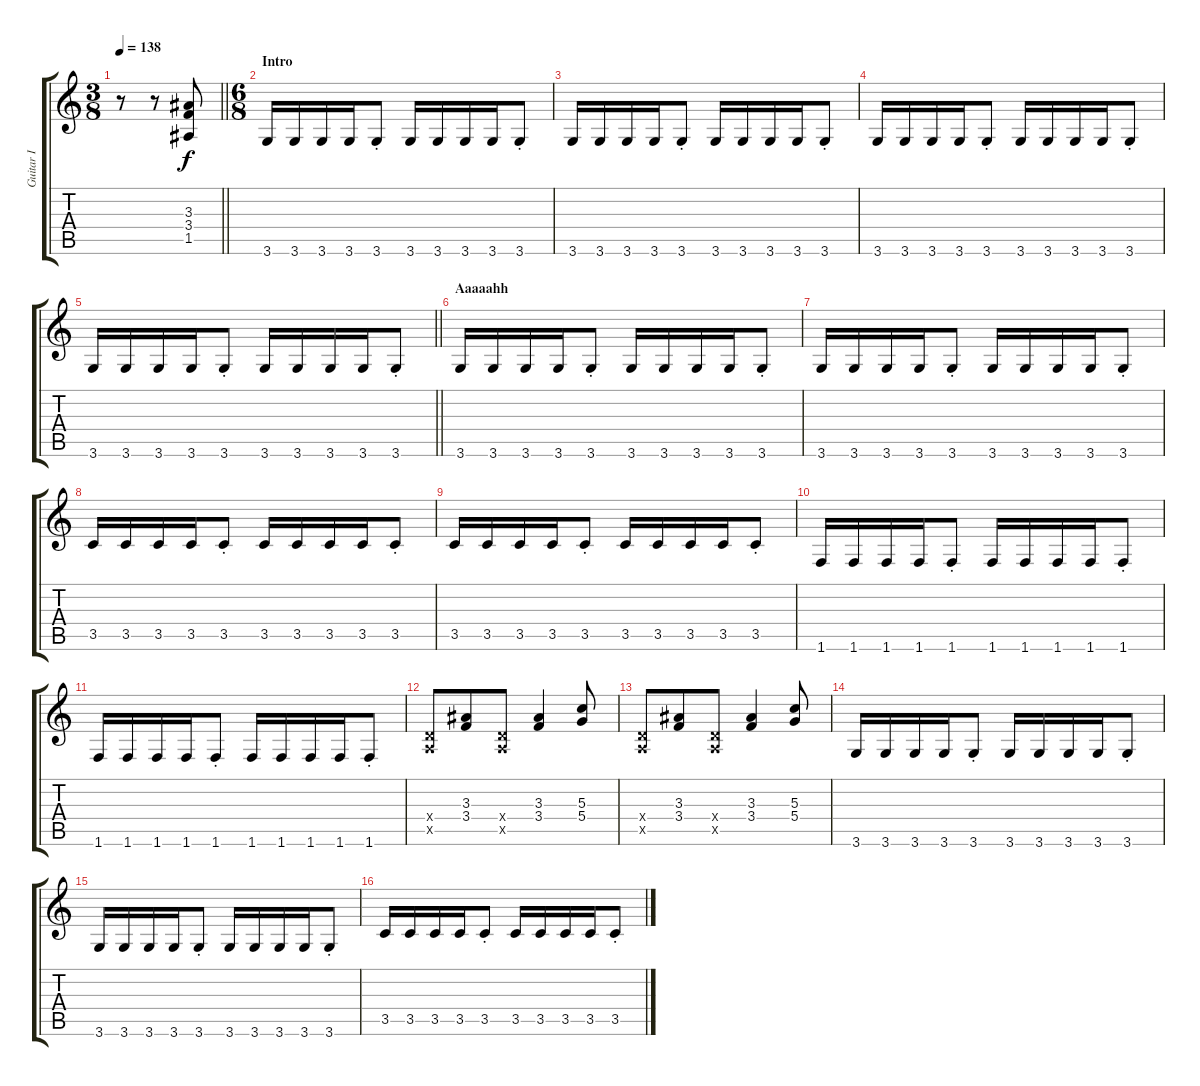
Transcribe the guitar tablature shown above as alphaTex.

\track ("Guitar I" "Guitar I") {instrument distortionguitar}
\staff {score tabs}
\tuning (E4 B3 G3 D3 A2 E2) {hide}
\ts (3 8)
\tempo 138
\clef g2
\barLineRight lightlight
\ks c
r.8{dy f instrument distortionguitar} r.8 (3.3 3.4 1.5).8 |
\ts (6 8)
\section ("" "Intro")
3.6.16 3.6.16 3.6.16 3.6.16 3.6{st}.8 3.6.16 3.6.16 3.6.16 3.6.16 3.6{st}.8 |
3.6.16 3.6.16 3.6.16 3.6.16 3.6{st}.8 3.6.16 3.6.16 3.6.16 3.6.16 3.6{st}.8 |
3.6.16 3.6.16 3.6.16 3.6.16 3.6{st}.8 3.6.16 3.6.16 3.6.16 3.6.16 3.6{st}.8 |
\barLineRight lightlight
3.6.16 3.6.16 3.6.16 3.6.16 3.6{st}.8 3.6.16 3.6.16 3.6.16 3.6.16 3.6{st}.8 |
\section ("" "Aaaaahh")
3.6.16 3.6.16 3.6.16 3.6.16 3.6{st}.8 3.6.16 3.6.16 3.6.16 3.6.16 3.6{st}.8 |
3.6.16 3.6.16 3.6.16 3.6.16 3.6{st}.8 3.6.16 3.6.16 3.6.16 3.6.16 3.6{st}.8 |
3.5.16 3.5.16 3.5.16 3.5.16 3.5{st}.8 3.5.16 3.5.16 3.5.16 3.5.16 3.5{st}.8 |
3.5.16 3.5.16 3.5.16 3.5.16 3.5{st}.8 3.5.16 3.5.16 3.5.16 3.5.16 3.5{st}.8 |
1.6.16 1.6.16 1.6.16 1.6.16 1.6{st}.8 1.6.16 1.6.16 1.6.16 1.6.16 1.6{st}.8 |
1.6.16 1.6.16 1.6.16 1.6.16 1.6{st}.8 1.6.16 1.6.16 1.6.16 1.6.16 1.6{st}.8 |
(0.4{x} 0.5{x}).8 (3.3 3.4).8 (0.4{x} 0.5{x}).8 (3.3 3.4).4 (5.3 5.4).8 |
(0.4{x} 0.5{x}).8 (3.3 3.4).8 (0.4{x} 0.5{x}).8 (3.3 3.4).4 (5.3 5.4).8 |
3.6.16 3.6.16 3.6.16 3.6.16 3.6{st}.8 3.6.16 3.6.16 3.6.16 3.6.16 3.6{st}.8 |
3.6.16 3.6.16 3.6.16 3.6.16 3.6{st}.8 3.6.16 3.6.16 3.6.16 3.6.16 3.6{st}.8 |
3.5.16 3.5.16 3.5.16 3.5.16 3.5{st}.8 3.5.16 3.5.16 3.5.16 3.5.16 3.5{st}.8
